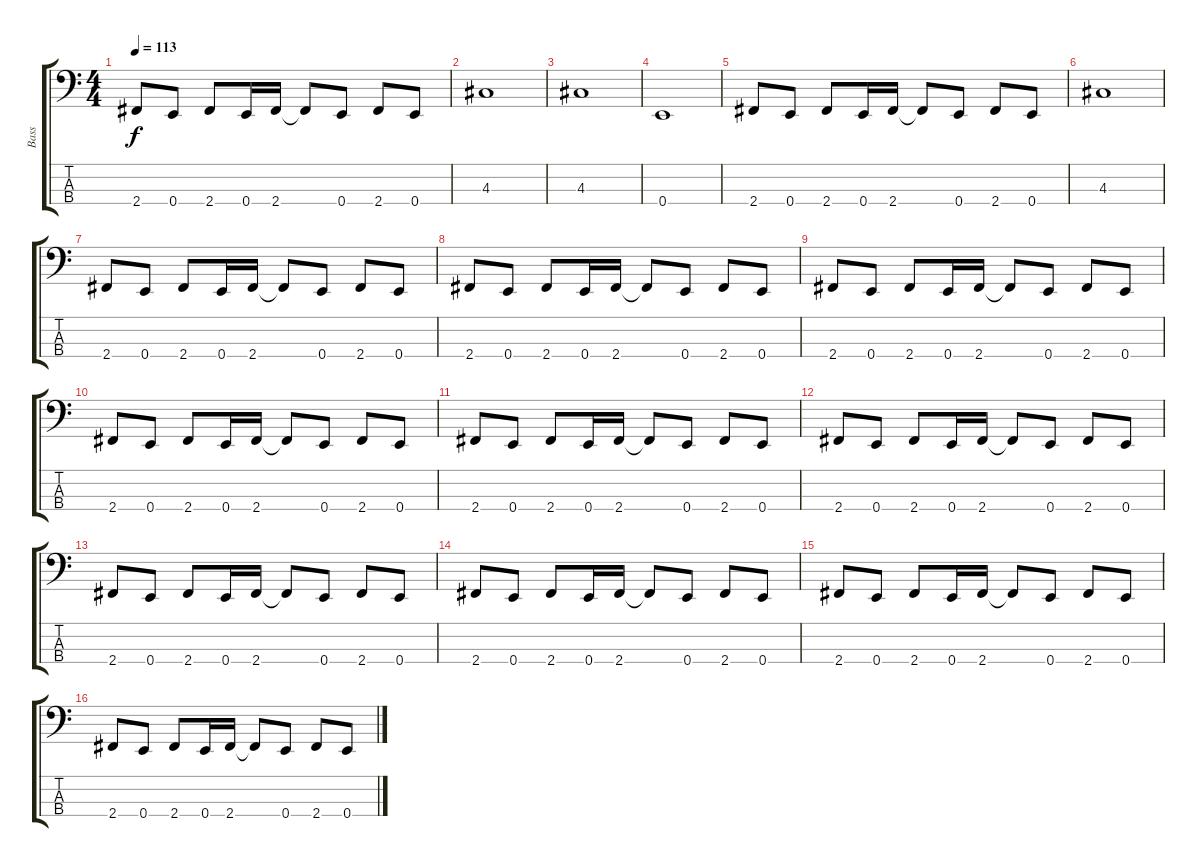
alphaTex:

\track ("Bass" "Bass") {instrument electricbassfinger}
\staff {score tabs}
\tuning (G2 D2 A1 E1) {hide}
\ts (4 4)
\tempo 113
\clef f4
\ks c
2.4.8{dy f} 0.4.8 2.4.8 0.4.16 2.4.16 2.4{t}.8 0.4.8 2.4.8 0.4.8 |
4.3.1 |
4.3.1 |
0.4.1 |
2.4.8 0.4.8 2.4.8 0.4.16 2.4.16 2.4{t}.8 0.4.8 2.4.8 0.4.8 |
4.3.1 |
2.4.8 0.4.8 2.4.8 0.4.16 2.4.16 2.4{t}.8 0.4.8 2.4.8 0.4.8 |
2.4.8 0.4.8 2.4.8 0.4.16 2.4.16 2.4{t}.8 0.4.8 2.4.8 0.4.8 |
2.4.8 0.4.8 2.4.8 0.4.16 2.4.16 2.4{t}.8 0.4.8 2.4.8 0.4.8 |
2.4.8 0.4.8 2.4.8 0.4.16 2.4.16 2.4{t}.8 0.4.8 2.4.8 0.4.8 |
2.4.8 0.4.8 2.4.8 0.4.16 2.4.16 2.4{t}.8 0.4.8 2.4.8 0.4.8 |
2.4.8 0.4.8 2.4.8 0.4.16 2.4.16 2.4{t}.8 0.4.8 2.4.8 0.4.8 |
2.4.8 0.4.8 2.4.8 0.4.16 2.4.16 2.4{t}.8 0.4.8 2.4.8 0.4.8 |
2.4.8 0.4.8 2.4.8 0.4.16 2.4.16 2.4{t}.8 0.4.8 2.4.8 0.4.8 |
2.4.8 0.4.8 2.4.8 0.4.16 2.4.16 2.4{t}.8 0.4.8 2.4.8 0.4.8 |
2.4.8 0.4.8 2.4.8 0.4.16 2.4.16 2.4{t}.8 0.4.8 2.4.8 0.4.8
